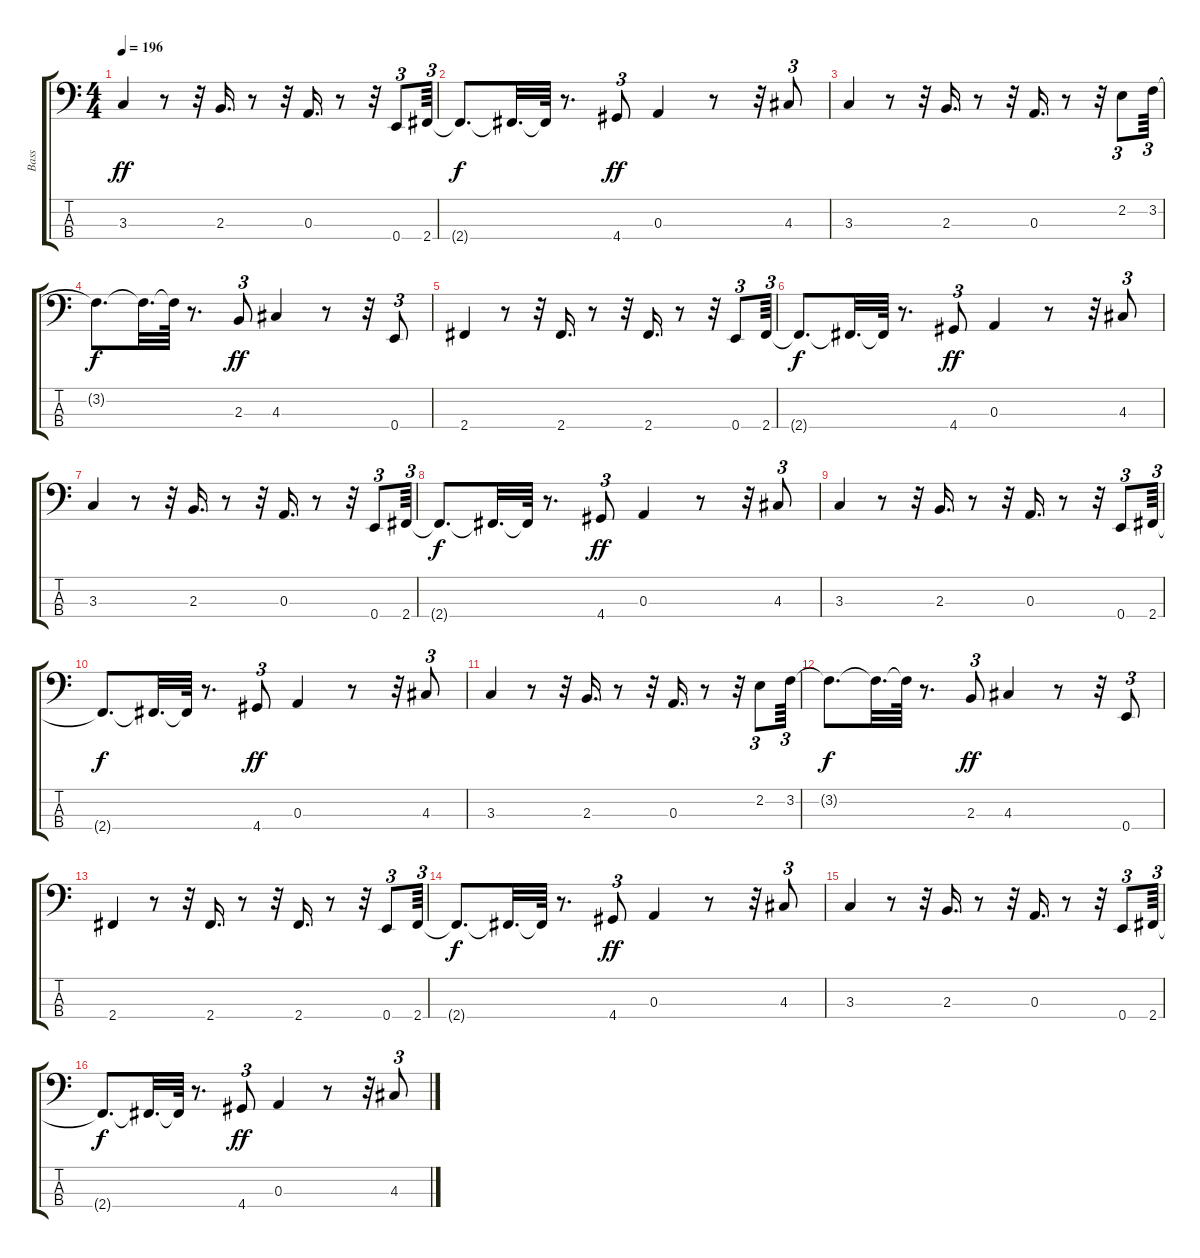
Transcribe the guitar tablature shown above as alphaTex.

\track ("Bass" "Bass") {instrument electricbassfinger}
\staff {score tabs}
\tuning (G2 D2 A1 E1) {hide}
\ts (4 4)
\tempo 196
\clef f4
\ks c
3.3.4{dy ff} r.8 r.32 2.3.16{d} r.8 r.32 0.3.16{d} r.8 r.32 0.4.8{tu (3 2)} 2.4.64{tu (3 2)} |
2.4{t}.8{d dy f} 2.4{t}.32{d} 2.4{t}.64 r.8{d} 4.4.8{tu (3 2) dy ff} 0.3.4 r.8 r.32 4.3.8{tu (3 2)} |
3.3.4 r.8 r.32 2.3.16{d} r.8 r.32 0.3.16{d} r.8 r.32 2.2.8{tu (3 2)} 3.2.64{tu (3 2)} |
3.2{t}.8{d dy f} 3.2{t}.32{d} 3.2{t}.64 r.8{d} 2.3.8{tu (3 2) dy ff} 4.3.4 r.8 r.32 0.4.8{tu (3 2)} |
2.4.4 r.8 r.32 2.4.16{d} r.8 r.32 2.4.16{d} r.8 r.32 0.4.8{tu (3 2)} 2.4.64{tu (3 2)} |
2.4{t}.8{d dy f} 2.4{t}.32{d} 2.4{t}.64 r.8{d} 4.4.8{tu (3 2) dy ff} 0.3.4 r.8 r.32 4.3.8{tu (3 2)} |
3.3.4 r.8 r.32 2.3.16{d} r.8 r.32 0.3.16{d} r.8 r.32 0.4.8{tu (3 2)} 2.4.64{tu (3 2)} |
2.4{t}.8{d dy f} 2.4{t}.32{d} 2.4{t}.64 r.8{d} 4.4.8{tu (3 2) dy ff} 0.3.4 r.8 r.32 4.3.8{tu (3 2)} |
3.3.4 r.8 r.32 2.3.16{d} r.8 r.32 0.3.16{d} r.8 r.32 0.4.8{tu (3 2)} 2.4.64{tu (3 2)} |
2.4{t}.8{d dy f} 2.4{t}.32{d} 2.4{t}.64 r.8{d} 4.4.8{tu (3 2) dy ff} 0.3.4 r.8 r.32 4.3.8{tu (3 2)} |
3.3.4 r.8 r.32 2.3.16{d} r.8 r.32 0.3.16{d} r.8 r.32 2.2.8{tu (3 2)} 3.2.64{tu (3 2)} |
3.2{t}.8{d dy f} 3.2{t}.32{d} 3.2{t}.64 r.8{d} 2.3.8{tu (3 2) dy ff} 4.3.4 r.8 r.32 0.4.8{tu (3 2)} |
2.4.4 r.8 r.32 2.4.16{d} r.8 r.32 2.4.16{d} r.8 r.32 0.4.8{tu (3 2)} 2.4.64{tu (3 2)} |
2.4{t}.8{d dy f} 2.4{t}.32{d} 2.4{t}.64 r.8{d} 4.4.8{tu (3 2) dy ff} 0.3.4 r.8 r.32 4.3.8{tu (3 2)} |
3.3.4 r.8 r.32 2.3.16{d} r.8 r.32 0.3.16{d} r.8 r.32 0.4.8{tu (3 2)} 2.4.64{tu (3 2)} |
2.4{t}.8{d dy f} 2.4{t}.32{d} 2.4{t}.64 r.8{d} 4.4.8{tu (3 2) dy ff} 0.3.4 r.8 r.32 4.3.8{tu (3 2)}
